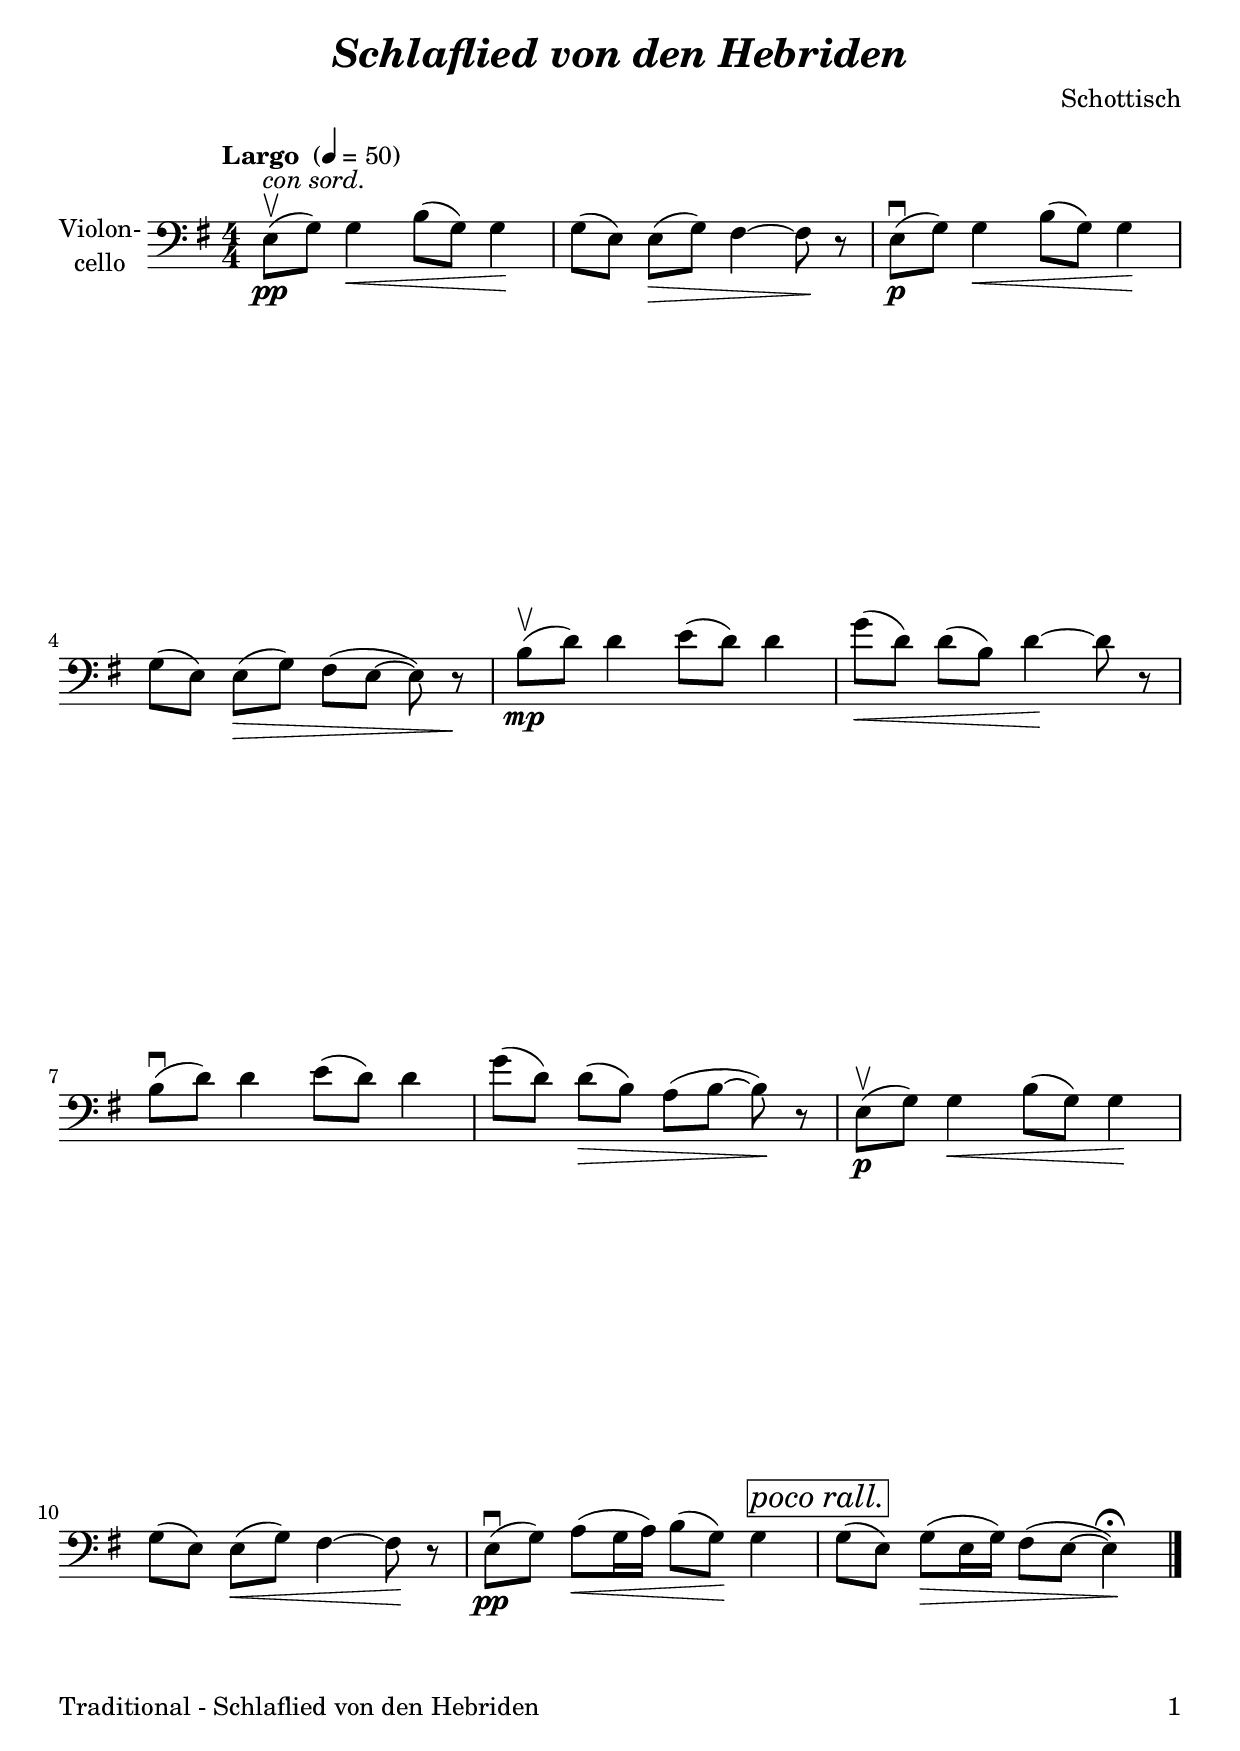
\version "2.24.1"
\include "deutsch.ly"

#(set-global-staff-size 22)

\header {
  title     = \markup \bold \italic "Schlaflied von den Hebriden"
  composer  = "Schottisch"
%  arranger  = ""
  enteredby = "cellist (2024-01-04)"
%  piece     = ""
}

voiceconsts = {
  \key e \minor
  \time 4/4
  \clef "bass"
  \numericTimeSignature
  \compressEmptyMeasures
  % Set default beaming for all staves
  \set Timing.beamExceptions = #'()
  \set Timing.baseMoment     = #(ly:make-moment 1 4)
  \set Timing.beatStructure  = #'(1 1 1 1)
  \tempo "Largo " 4=50
}

coso = \markup \italic "con sord."
pora = \mark \markup \box \italic "poco rall."

mist = "string ensemble 1"
mivl = "violin"
miba = "cello"
mipz = "pizzicato strings"

va = \relative c {
  \voiceconsts

  e8(\upbow\pp^\coso g) g4\< h8( g) g4\!
  g8( e) e(\> g) fis4~ fis8\! r
  e(\downbow\p g) g4\< h8( g) g4\!
  g8( e) e(\> g) fis( e~ e) r\!

  h'(\upbow\mp d) d4 e8( d) d4
  g8(\< d) d( h) d4~\! d8 r
  h(\downbow d) d4 e8( d) d4
  g8( d) d(\> h) a( h~ h)\! r

  e,(\upbow\p g) g4\< h8( g) g4\!
  g8( e) e(\< g) fis4~ fis8\! r
  e(\downbow\pp g) a(\< g16 a) h8( g)\! g4 \pora
  g8( e) g(\> e16 g) fis8( e~ e4)\!\fermata \bar "|."
}


music = \new StaffGroup <<
      \new Staff {
	\set Staff.midiInstrument = \miba
	\set Staff.instrumentName = \markup \center-column { "Violon-" "cello" }
	\transpose e e { \va }
      }
>>

\book {
   \paper {
    print-page-number = ##t
    print-first-page-number = ##t
    ragged-last-bottom = ##f
    oddHeaderMarkup = \markup \null
    evenHeaderMarkup = \markup \null
    oddFooterMarkup = \markup {
      \fill-line {
        \if \should-print-page-number
        "Traditional - Schlaflied von den Hebriden" \fromproperty #'page:page-number-string
      }
    }
    evenFooterMarkup = \oddFooterMarkup
  } \score {
    \music
    \layout {}
  }

  \score {
    \unfoldRepeats \music

    \midi {
      \context {
        \Score
      }
    }
  }
}